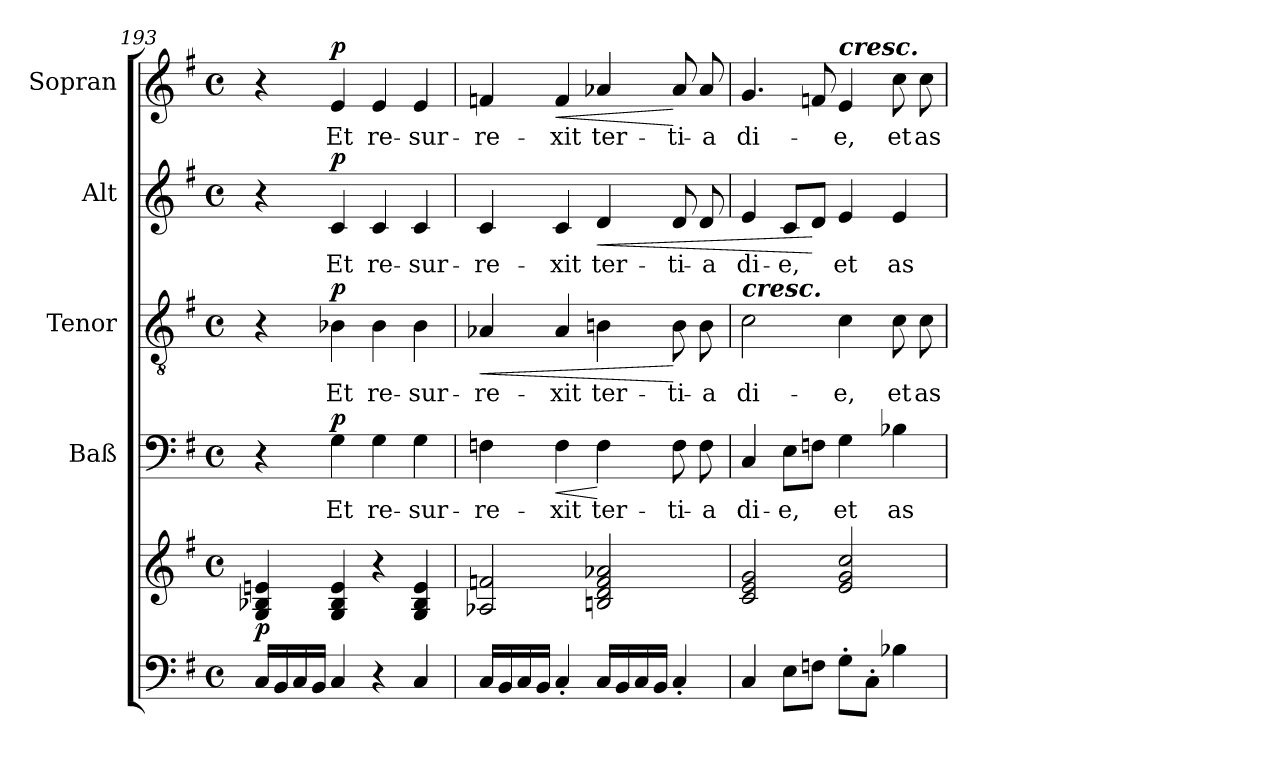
**kern	**kern	**dynam	**kern	**text	**dynam	**kern	**text	**dynam	**kern	**text	**dynam	**kern	**text	**dynam
*part5	*part5	*part5	*part4	*part4	*part4	*part3	*part3	*part3	*part2	*part2	*part2	*part1	*part1	*part1
*staff6	*staff5	*staff5/6	*staff4	*staff4	*staff4	*staff3	*staff3	*staff3	*staff2	*staff2	*staff2	*staff1	*staff1	*staff1
*	*	*	*I"Baß	*	*	*I"Tenor	*	*	*I"Alt	*	*	*I"Sopran	*	*
*	*	*	*I'Baß	*	*	*I'Ten	*	*	*I'Alt	*	*	*I'Sop	*	*
*clefF4	*clefG2	*	*clefF4	*	*	*clefGv2	*	*	*clefG2	*	*	*clefG2	*	*
*k[f#]	*k[f#]	*	*k[f#]	*	*	*k[f#]	*	*	*k[f#]	*	*	*k[f#]	*	*
*G:	*G:	*	*G:	*	*	*G:	*	*	*G:	*	*	*G:	*	*
*M4/4	*M4/4	*	*M4/4	*	*	*M4/4	*	*	*M4/4	*	*	*M4/4	*	*
*met(c)	*met(c)	*	*met(c)	*	*	*met(c)	*	*	*met(c)	*	*	*met(c)	*	*
=193	=193	=193	=193	=193	=193	=193	=193	=193	=193	=193	=193	=193	=193	=193
!	!	!LO:DY:b	!	!	!	!	!	!	!	!	!	!	!	!
16C/LL	4G/ 4B-X/ 4en/	p	4r	.	.	4r	.	.	4r	.	.	4r	.	.
16BB/	.	.	.	.	.	.	.	.	.	.	.	.	.	.
16C/	.	.	.	.	.	.	.	.	.	.	.	.	.	.
16BB/JJ	.	.	.	.	.	.	.	.	.	.	.	.	.	.
!	!	!	!	!LO:LY:b	!LO:DY:a	!	!LO:LY:b	!LO:DY:a	!	!LO:LY:b	!LO:DY:a	!	!LO:LY:b	!LO:DY:a
4C/	4G/ 4B-/ 4e/	.	4G\	Et	p	4B-X\	Et	p	4c/	Et	p	4e/	Et	p
!	!	!	!	!LO:LY:b	!	!	!LO:LY:b	!	!	!LO:LY:b	!	!	!LO:LY:b	!
4r	4r	.	4G\	re-	.	4B-\	re-	.	4c/	re-	.	4e/	re-	.
!	!	!	!	!LO:LY:b	!	!	!LO:LY:b	!	!	!LO:LY:b	!	!	!LO:LY:b	!
4C/	4G/ 4B-/ 4e/	.	4G\	-sur-	.	4B-\	-sur-	.	4c/	-sur-	.	4e/	-sur-	.
=194	=194	=194	=194	=194	=194	=194	=194	=194	=194	=194	=194	=194	=194	=194
!	!	!	!	!LO:LY:b	!	!	!LO:LY:b	!LO:HP:b	!	!LO:LY:b	!	!	!LO:LY:b	!
16C/LL	2A-X/ 2fn/	.	4Fn\	-re-	.	4A-X/	-re-	<	4c/	-re-	.	4fn/	-re-	.
16BB/	.	.	.	.	.	.	.	.	.	.	.	.	.	.
16C/	.	.	.	.	.	.	.	.	.	.	.	.	.	.
16BB/JJ	.	.	.	.	.	.	.	.	.	.	.	.	.	.
!	!	!	!	!LO:LY:b	!LO:HP:b	!	!LO:LY:b	!	!	!LO:LY:b	!	!	!LO:LY:b	!LO:HP:b
4C'</	.	.	4F\	-xit	<	4A-/	-xit	.	4c/	-xit	.	4f/	-xit	<
!	!	!	!	!LO:LY:b	!	!	!LO:LY:b	!	!	!LO:LY:b	!LO:HP:b	!	!LO:LY:b	!
16C/LL	2Bn/ 2d/ 2f/ 2a-X/	.	4F\	ter-	[	4Bn\	ter-	.	4d/	ter-	<	4a-X/	ter-	.
16BB/	.	.	.	.	.	.	.	.	.	.	.	.	.	.
16C/	.	.	.	.	.	.	.	.	.	.	.	.	.	.
16BB/JJ	.	.	.	.	.	.	.	.	.	.	.	.	.	.
!	!	!	!	!LO:LY:b	!	!	!LO:LY:b	!	!	!LO:LY:b	!	!	!LO:LY:b	!
4C'</	.	.	8F\	-ti-	.	8B\	-ti-	[	8d/	-ti-	.	8a-/	-ti-	[
!	!	!	!	!LO:LY:b	!	!	!LO:LY:b	!	!	!LO:LY:b	!	!	!LO:LY:b	!
.	.	.	8F\	-a	.	8B\	-a	.	8d/	-a	.	8a-/	-a	.
=195	=195	=195	=195	=195	=195	=195	=195	=195	=195	=195	=195	=195	=195	=195
!	!	!	!	!	!	!LO:TX:a:Bi:t=cresc.	!	!	!	!	!	!	!	!
!	!	!	!	!LO:LY:b	!	!	!LO:LY:b	!	!	!LO:LY:b	!	!	!LO:LY:b	!
4C/	2c/ 2e/ 2g/	.	4C/	di-	.	2c\	di-	.	4e/	di-	.	4.g/	di-	.
!	!	!	!	!LO:LY:b	!	!	!	!	!	!LO:LY:b	!	!	!	!
8E\L	.	.	8E\L	-e,	.	.	.	.	8c/L	-e,	.	.	.	.
8Fn\J	.	.	8Fn\J	.	.	.	.	.	8d/J	.	[	8fn/	.	.
!	!	!	!	!	!	!	!	!	!	!	!	!LO:TX:a:Bi:t=cresc.	!	!
!	!	!	!	!LO:LY:b	!	!	!LO:LY:b	!	!	!LO:LY:b	!	!	!LO:LY:b	!
8G'>\L	2e/ 2g/ 2cc/	.	4G\	et	.	4c\	-e,	.	4e/	et	.	4e/	-e,	.
8C'>\J	.	.	.	.	.	.	.	.	.	.	.	.	.	.
!	!	!	!	!LO:LY:b	!	!	!LO:LY:b	!	!	!LO:LY:b	!	!	!LO:LY:b	!
4B-X\	.	.	4B-X\	as-	.	8c\	et	.	4e/	as-	.	8cc\	et	.
!	!	!	!	!	!	!	!LO:LY:b	!	!	!	!	!	!LO:LY:b	!
.	.	.	.	.	.	8c\	as-	.	.	.	.	8cc\	as-	.
=	=	=	=	=	=	=	=	=	=	=	=	=	=	=
*-	*-	*-	*-	*-	*-	*-	*-	*-	*-	*-	*-	*-	*-	*-
